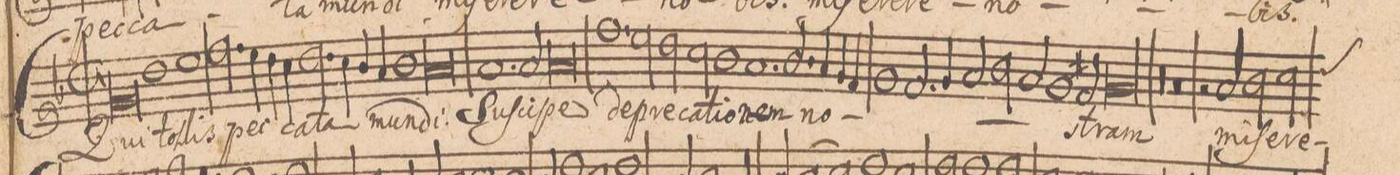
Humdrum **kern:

**kern	**text
*I"CANTVS.	*
*clefG2	*
*k[b-]	*
*met(C|)	*
*M2/1	*
0g	Qui
=90-	=90-
1dd	tol-
1ee	-lis
=91-	=91-
2.ff\	pec-
4ee\	.
4dd\	.
4cc\	.
2.dd\	-ca-
=92-	=92-
4cc\	.
4b-/	-ta
4a/	.
1b-	mun-
=93-	=93-
0a	-di.
=94-	=94-
1.a	Suſ-
2a/	-ci-
=95-	=95-
0a	-pe
=96-	=96-
1.ff	de-
2ee\	-pre-
=97-	=97-
2dd\	-ca-
2cc\	-ti-
1b-	-o-
=98-	=98-
1.a	-nem
2.b-/	no-
=99-	=99-
4a/	.
4g/	.
4f/	.
1g	.
=100-	=100-
2.f/	.
4g/	.
2a/	.
2b-\	.
=101-	=101-
2a/	.
1g	.
2f#X/	.
=102-	=102-
00g	-stram
=103-	=103-
=104-	=104-
00r	.
=105-	=105-
=106-	=106-
0rb	.
=107-	=107-
2rg	.
2a/	mi-
2b-\	-ſe-
*custos:dd	*
2cc\	-re-
=108-	=108-
*-	*-
